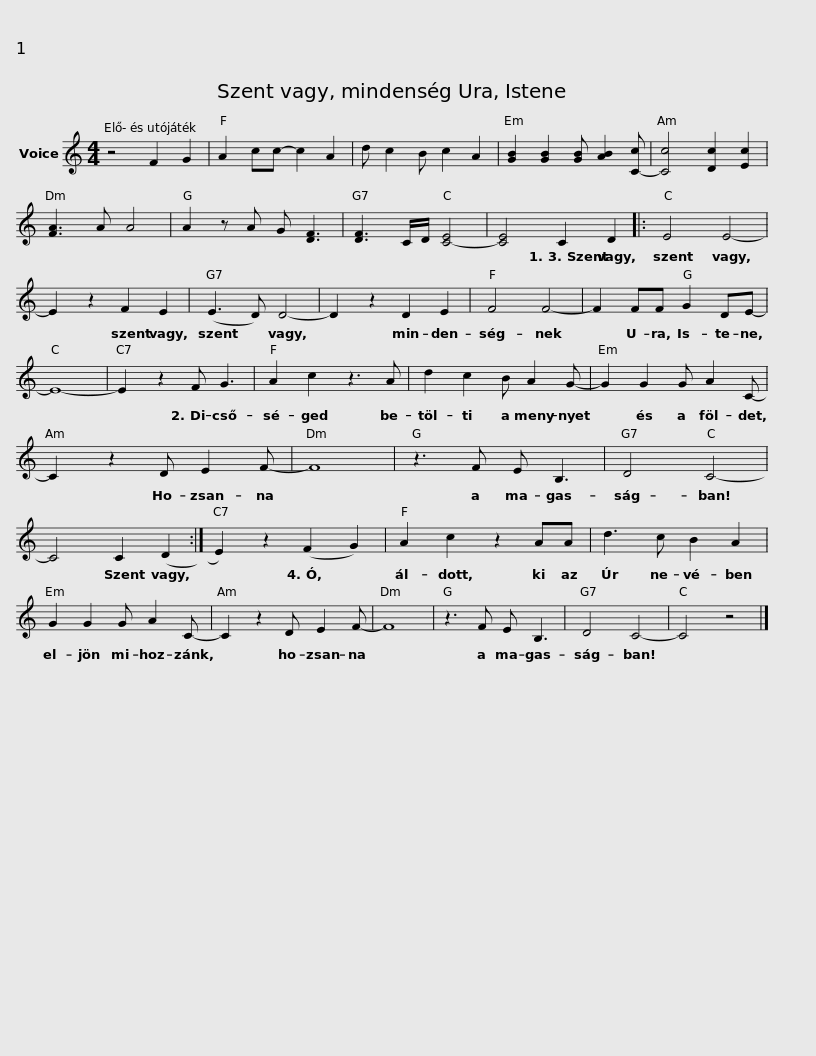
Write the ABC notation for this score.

X:1
L:1/8
M:4/4
I:linebreak $
K:C
V:1 treble
V:1
 z4 F2 G2 | A2 cc- c2 A2 | d c2 B c2 A2 | [GB]2 [GB]2 [GB] [AB]2 [C-c] | [Cc]4 [Dc]2 [Ec]2 | %5
 [FA]3 A A4 | A2 z A G [DF]3 | [DF]3 C/D/ [C-E]4 |$ [CE]4 C2 D2 |: E4 E4- | %10
 E2 z2 F2 E2 | (E3 D) D4- | D2 z2 D2 E2 | F4 F4- | F2 FF G2 DE- |$ %15
 E8- | E2 z2 F G3 | A2 c2 z3 A | d2 c2 B A2 G- | G2 G2 G A2 C- | %20
 C2 z2 D E2 F- | F8 | z3 F E B,3 |$ D4 C4- | C4 C2 (D2 :| %25
 E2) z2 (F2 G2) | A2 c2 z2 AA | d3 c B2 A2 | G2 G2 G A2 C- |$ C2 z2 D E2 F- | %30
 F8 | z3 F E B,3 | D4 C4- | C4 z4 |] %34
